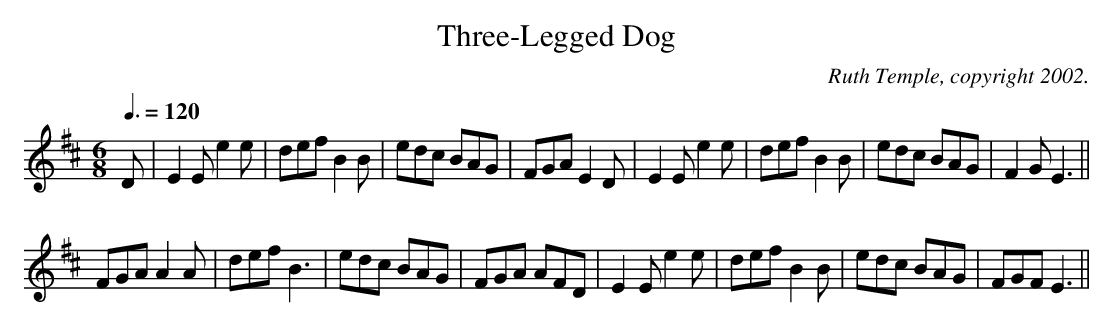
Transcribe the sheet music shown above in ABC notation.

X:1
T:Three-Legged Dog
C:Ruth Temple, copyright 2002.
M:6/8
L:1/8
Q:3/8=120
K:D
D|E2E e2e|def B2B | edc BAG | FGA E2 D | E2E e2e|def B2B | edc BAG |F2 G E3 ||
FGA A2A | def B3 | edc BAG | FGA AFD |  E2E e2e|def B2B | edc BAG |FGF E3 ||
